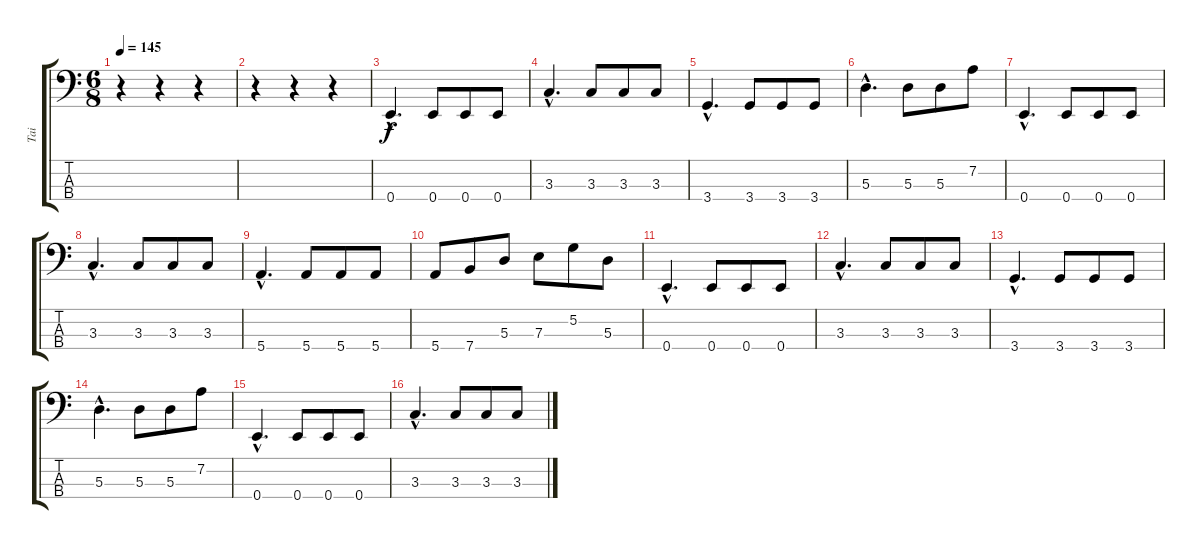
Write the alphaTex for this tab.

\track ("Tai" "Tai") {instrument electricbassfinger}
\staff {score tabs}
\tuning (G2 D2 A1 E1) {hide}
\ts (6 8)
\tempo 145
\clef f4
\ks c
r.4{dy f instrument electricbassfinger} r.4 r.4 |
r.4 r.4 r.4 |
0.4{hac}.4{d} 0.4.8 0.4.8 0.4.8 |
3.3{hac}.4{d} 3.3.8 3.3.8 3.3.8 |
3.4{hac}.4{d} 3.4.8 3.4.8 3.4.8 |
5.3{hac}.4{d} 5.3.8 5.3.8 7.2.8 |
0.4{hac}.4{d} 0.4.8 0.4.8 0.4.8 |
3.3{hac}.4{d} 3.3.8 3.3.8 3.3.8 |
5.4{hac}.4{d} 5.4.8 5.4.8 5.4.8 |
5.4.8 7.4.8 5.3.8 7.3.8 5.2.8 5.3.8 |
0.4{hac}.4{d} 0.4.8 0.4.8 0.4.8 |
3.3{hac}.4{d} 3.3.8 3.3.8 3.3.8 |
3.4{hac}.4{d} 3.4.8 3.4.8 3.4.8 |
5.3{hac}.4{d} 5.3.8 5.3.8 7.2.8 |
0.4{hac}.4{d} 0.4.8 0.4.8 0.4.8 |
3.3{hac}.4{d} 3.3.8 3.3.8 3.3.8
